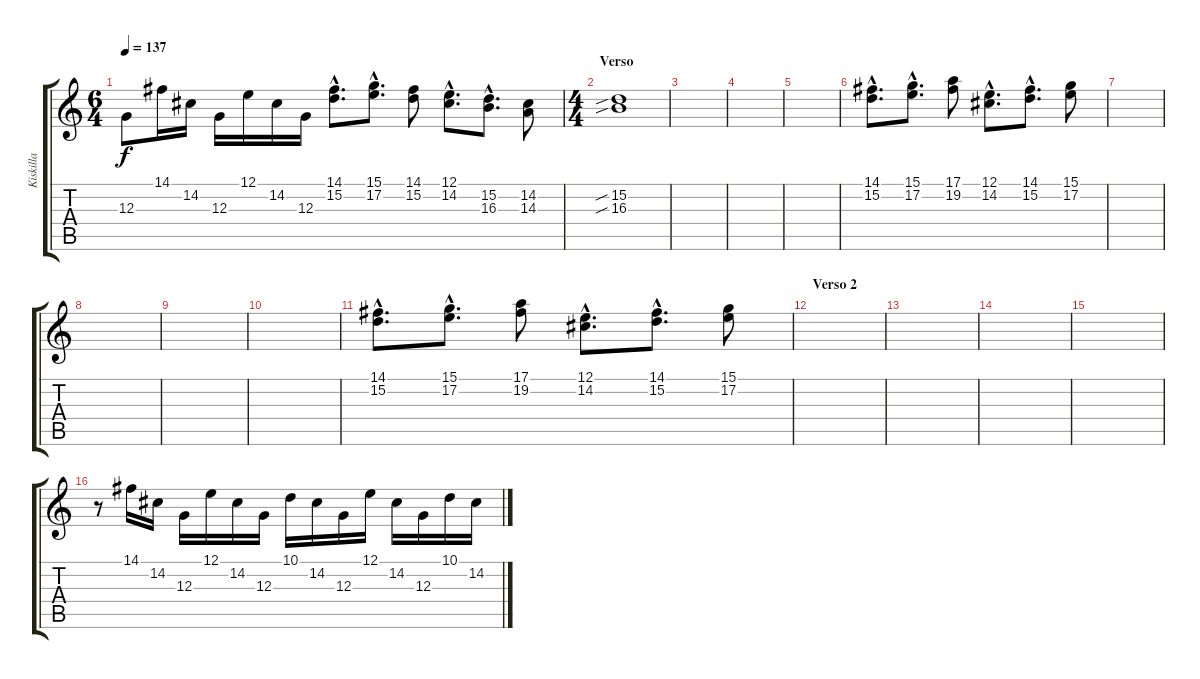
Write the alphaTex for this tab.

\track ("Kiskilla" "Kiskilla") {instrument brightacousticpiano}
\staff {score tabs}
\tuning (E4 B3 G3 D3 A2 E2) {hide}
\ts (6 4)
\tempo 137
\clef g2
\ks c
12.3.8{dy f} 14.1.16 14.2.16 12.3.16 12.1.16 14.2.16 12.3.16 (14.1{hac} 15.2{hac}).8{d} (15.1{hac} 17.2{hac}).8{d} (14.1 15.2).8 (12.1{hac} 14.2{hac}).8{d} (15.2{hac} 16.3{hac}).8{d} (14.2 14.3).8 |
\ts (4 4)
\section ("" "Verso")
(15.2{sib} 16.3{sib}).1 |
|
|
|
(14.1{hac} 15.2{hac}).8{d volume 15 instrument brightacousticpiano} (15.1{hac} 17.2{hac}).8{d} (17.1 19.2).8 (12.1{hac} 14.2{hac}).8{d} (14.1{hac} 15.2{hac}).8{d} (15.1 17.2).8 |
|
|
|
|
(14.1{hac} 15.2{hac}).8{d} (15.1{hac} 17.2{hac}).8{d} (17.1 19.2).8 (12.1{hac} 14.2{hac}).8{d} (14.1{hac} 15.2{hac}).8{d} (15.1 17.2).8 |
\section ("" "Verso 2")
|
|
|
|
r.8 14.1.16{volume 12 instrument stringensemble1} 14.2.16 12.3.16 12.1.16 14.2.16 12.3.16 10.1.16 14.2.16 12.3.16 12.1.16 14.2.16 12.3.16 10.1.16 14.2.16
